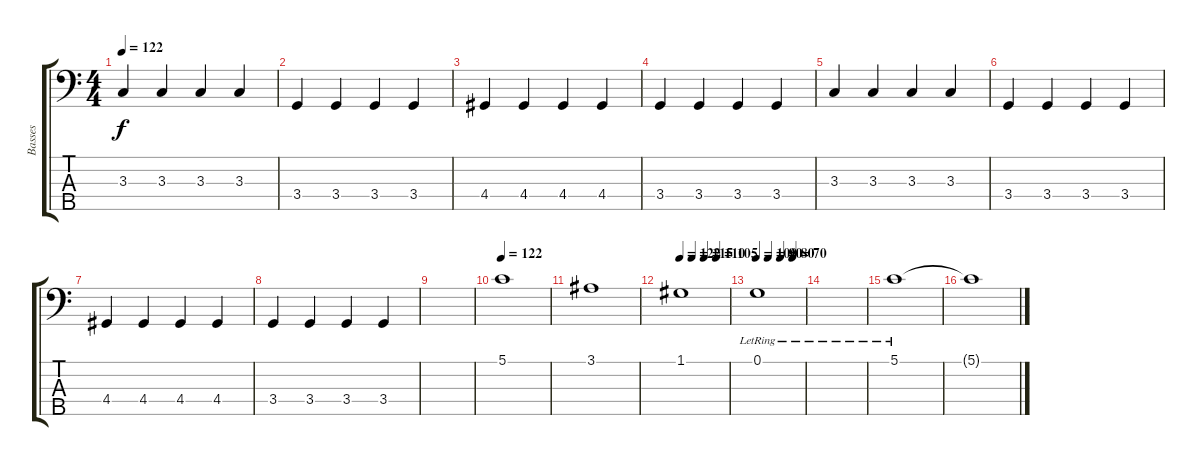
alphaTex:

\track ("Basses" "Basses") {instrument fretlessbass}
\staff {score tabs}
\tuning (G2 D2 A1 E1 B0) {hide}
\ts (4 4)
\tempo 122
\clef f4
\ks c
3.3.4{dy f} 3.3.4 3.3.4 3.3.4 |
3.4.4 3.4.4 3.4.4 3.4.4 |
4.4.4 4.4.4 4.4.4 4.4.4 |
3.4.4 3.4.4 3.4.4 3.4.4 |
3.3.4 3.3.4 3.3.4 3.3.4 |
3.4.4 3.4.4 3.4.4 3.4.4 |
4.4.4 4.4.4 4.4.4 4.4.4 |
3.4.4 3.4.4 3.4.4 3.4.4 |
|
\tempo 122
5.1.1 |
3.1.1 |
\tempo 122
\tempo (115 0.25)
\tempo (110 0.5)
\tempo (105 0.75)
1.1.1 |
\tempo 100
\tempo (90 0.25)
\tempo (80 0.5)
\tempo (70 0.75)
0.1{lr}.1 |
|
5.1{lr}.1 |
5.1{t}.1
